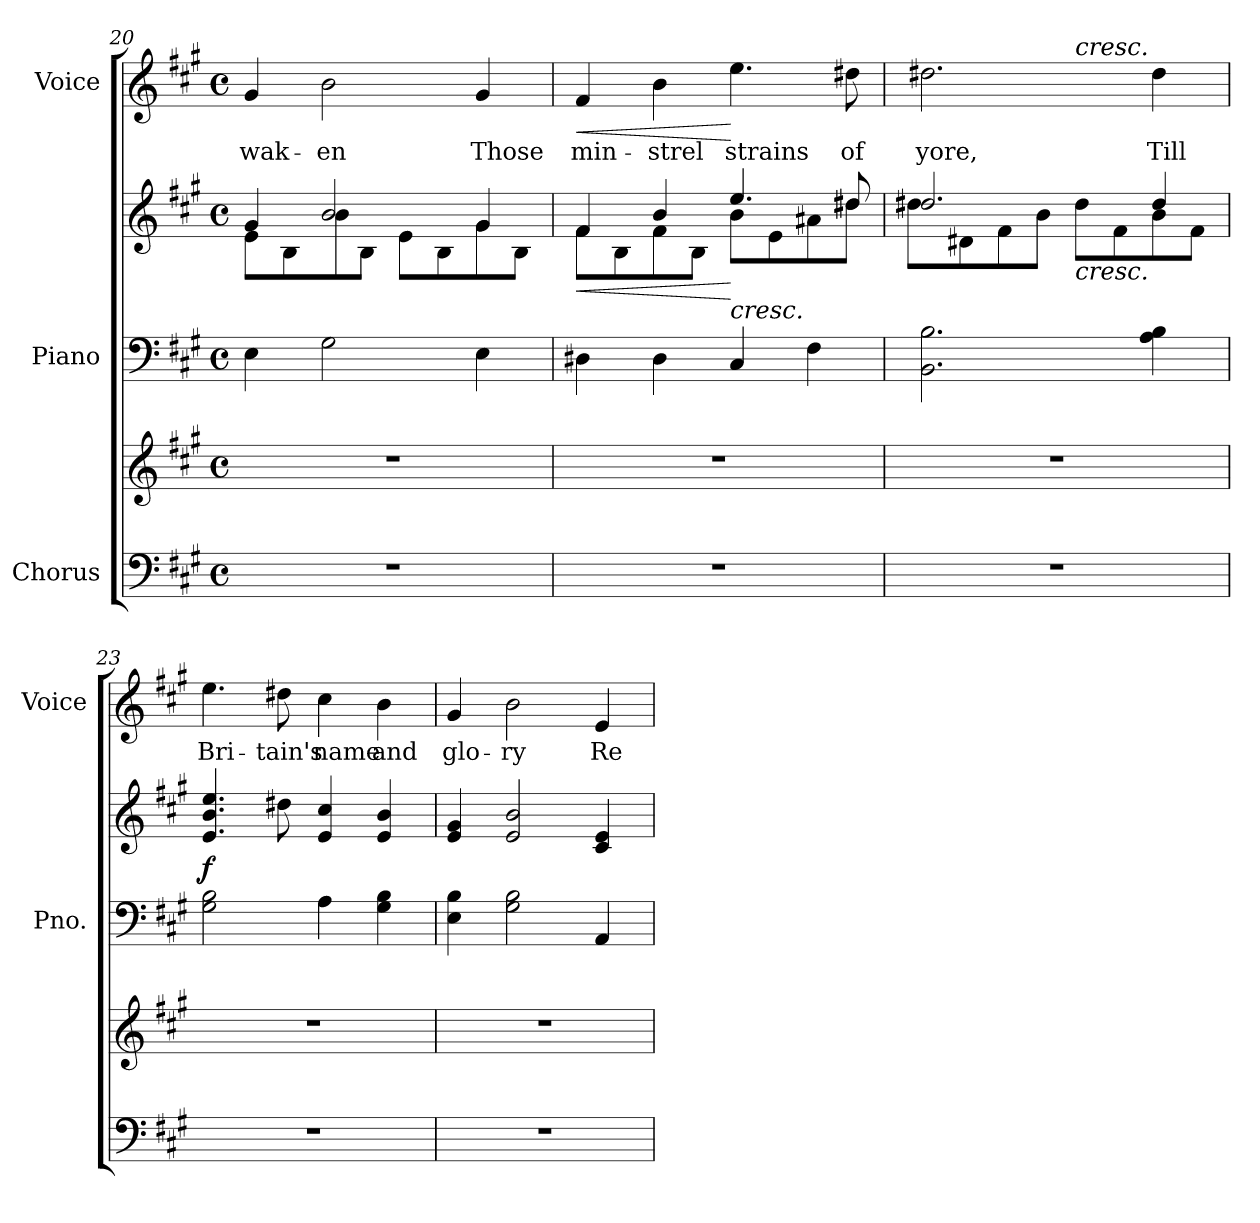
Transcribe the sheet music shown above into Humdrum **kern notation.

**kern	**kern	**kern	**kern	**dynam	**kern	**text	**dynam
*part3	*part3	*part2	*part2	*part2	*part1	*part1	*part1
*staff5	*staff4	*staff3	*staff2	*staff2/3	*staff1	*staff1	*staff1
*I"Chorus	*	*I"Piano	*	*	*I"Voice	*	*
*	*	*I'Pno.	*	*	*I'Voice	*	*
*clefF4	*clefG2	*clefF4	*clefG2	*	*clefG2	*	*
*k[f#c#g#]	*k[f#c#g#]	*k[f#c#g#]	*k[f#c#g#]	*	*k[f#c#g#]	*	*
*A:	*A:	*A:	*A:	*	*A:	*	*
*M4/4	*M4/4	*M4/4	*M4/4	*	*M4/4	*	*
*met(c)	*met(c)	*met(c)	*met(c)	*	*met(c)	*	*
=20	=20	=20	=20	=20	=20	=20	=20
*	*	*	*^	*	*	*	*
!	!	!	!	!	!	!	!LO:LY:b:color=#000000	!
1r	1r	4Ei\	4g#i/	8ei\L	.	4g#i/	-wak-	.
.	.	.	.	8Bi\	.	.	.	.
!	!	!	!	!	!	!	!LO:LY:b:color=#000000	!
.	.	2G#i\	2bi/	8bi\	.	2bi\	-en	.
.	.	.	.	8Bi\J	.	.	.	.
.	.	.	.	8ei\L	.	.	.	.
.	.	.	.	8Bi\	.	.	.	.
!	!	!	!	!	!	!	!LO:LY:b:color=#000000	!
.	.	4Ei\	4g#i/	8g#i\	.	4g#i/	Those	.
.	.	.	.	8Bi\J	.	.	.	.
=21	=21	=21	=21	=21	=21	=21	=21	=21
!	!	!	!	!	!LO:HP:b	!	!	!
!	!	!	!	!	!	!	!LO:LY:b:color=#000000	!LO:HP:b
1r	1r	4D#Xi\	4f#i/	8f#i\L	<	4f#i/	min-	<
.	.	.	.	8Bi\	.	.	.	.
!	!	!	!	!	!	!	!LO:LY:b:color=#000000	!
.	.	4D#i\	4bi/	8f#i\	.	4bi\	-strel	.
.	.	.	.	8Bi\J	.	.	.	.
!	!	!	!LO:TX:b:i:t=cresc.	!	!	!	!	!
!	!	!	!	!	!	!	!LO:LY:b:color=#000000	!
.	.	4C#i/	4.eei/	8bi\L	[	4.eei\	strains	[
.	.	.	.	8ei\	.	.	.	.
.	.	4F#i\	.	8a#Xi\	.	.	.	.
!	!	!	!	!	!	!	!LO:LY:b:color=#000000	!
.	.	.	8dd#Xi/	8dd#i\J	.	8dd#Xi\	of	.
!!LO:LB:g=z
=22	=22	=22	=22	=22	=22	=22	=22	=22
!	!	!	!	!	!	!	!LO:LY:b:color=#000000	!
*	*	*	*	*	*	*^	*	*
1r	1r	2.BBi\ 2.Bi	2.dd#Xi/	8dd#i\L	.	2.dd#Xi\	2ryy	yore,	.
.	.	.	.	8d#Xi\	.	.	.	.	.
.	.	.	.	8f#i\	.	.	.	.	.
.	.	.	.	8bi\J	.	.	.	.	.
!	!	!	!	!	!	!	!LO:TX:a:i:t=cresc.	!	!
!	!	!	!	!LO:TX:b:i:t=cresc.	!	!	!	!	!
.	.	.	.	8dd#i\L	.	.	2ryy	.	.
.	.	.	.	8f#i\	.	.	.	.	.
!	!	!	!	!	!	!	!	!LO:LY:b:color=#000000	!
.	.	4Ai\ 4Bi	4dd#i/	8bi\	.	4dd#i\	.	Till	.
.	.	.	.	8f#i\J	.	.	.	.	.
*	*	*	*v	*v	*	*	*	*	*
*	*	*	*	*	*v	*v	*	*
=23	=23	=23	=23	=23	=23	=23	=23
*	*	*	*^	*	*^	*	*
!	!	!	!	!	!	!	!	!LO:LY:b:color=#000000	!
*	*	*	*v	*v	*	*	*	*	*
*	*	*	*	*	*v	*v	*	*
1r	1r	2G#i\ 2Bi	4.ei/ 4.bi 4.eei	f	4.eei\	Bri-	.
!	!	!	!	!	!	!LO:LY:b:color=#000000	!
.	.	.	8dd#Xi\	.	8dd#Xi\	-tain's	.
!	!	!	!	!	!	!LO:LY:b:color=#000000	!
.	.	4Ai\	4ei/ 4cc#i	.	4cc#i\	name	.
!	!	!	!	!	!	!LO:LY:b:color=#000000	!
.	.	4G#i\ 4Bi	4ei/ 4bi	.	4bi\	and	.
=24	=24	=24	=24	=24	=24	=24	=24
!	!	!	!	!	!	!LO:LY:b:color=#000000	!
1r	1r	4Ei\ 4Bi	4ei/ 4g#i	.	4g#i/	glo-	.
!	!	!	!	!	!	!LO:LY:b:color=#000000	!
.	.	2G#i\ 2Bi	2ei/ 2bi	.	2bi\	-ry	.
!	!	!	!	!	!	!LO:LY:b:color=#000000	!
.	.	4AAi/	4c#i/ 4ei	.	4ei/	Re-	.
=	=	=	=	=	=	=	=
*-	*-	*-	*-	*-	*-	*-	*-
